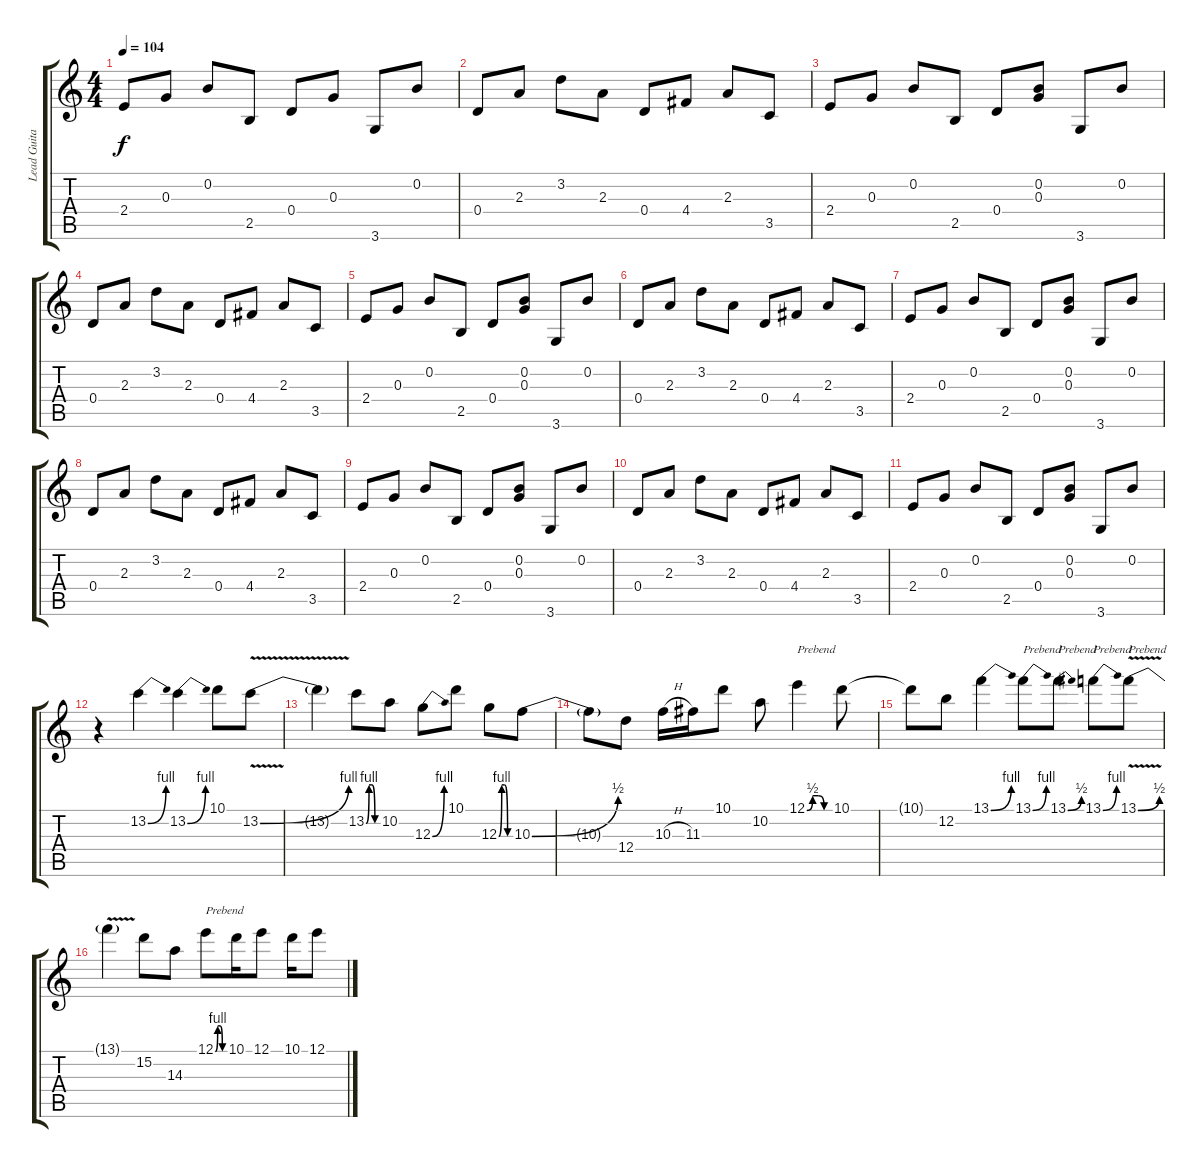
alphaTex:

\track ("Lead Guitar" "Lead Guita") {instrument distortionguitar}
\staff {score tabs}
\tuning (E4 B3 G3 D3 A2 E2) {hide}
\ts (4 4)
\tempo 104
\clef g2
\ks c
2.4.8{dy f} 0.3.8 0.2.8 2.5.8 0.4.8 0.3.8 3.6.8 0.2.8 |
0.4.8 2.3.8 3.2.8 2.3.8 0.4.8 4.4.8 2.3.8 3.5.8 |
2.4.8 0.3.8 0.2.8 2.5.8 0.4.8 (0.2 0.3).8 3.6.8 0.2.8 |
0.4.8 2.3.8 3.2.8 2.3.8 0.4.8 4.4.8 2.3.8 3.5.8 |
2.4.8 0.3.8 0.2.8 2.5.8 0.4.8 (0.2 0.3).8 3.6.8 0.2.8 |
0.4.8 2.3.8 3.2.8 2.3.8 0.4.8 4.4.8 2.3.8 3.5.8 |
2.4.8 0.3.8 0.2.8 2.5.8 0.4.8 (0.2 0.3).8 3.6.8 0.2.8 |
0.4.8 2.3.8 3.2.8 2.3.8 0.4.8 4.4.8 2.3.8 3.5.8 |
2.4.8 0.3.8 0.2.8 2.5.8 0.4.8 (0.2 0.3).8 3.6.8 0.2.8 |
0.4.8 2.3.8 3.2.8 2.3.8 0.4.8 4.4.8 2.3.8 3.5.8 |
2.4.8 0.3.8 0.2.8 2.5.8 0.4.8 (0.2 0.3).8 3.6.8 0.2.8 |
r.4 13.2{be (bend 0 0 60 4)}.4 13.2{be (bend 0 0 60 4)}.4 10.1.8 13.2{be (bend 0 0 60 4) v}.8 |
13.2{t}.4 13.2{be (custom 0 0 15 4 30 4 45 0 60 0)}.8 10.2.8 12.3{be (bend 0 0 60 4)}.8 10.1.8 12.3{be (custom 0 0 15 4 30 4 45 0 60 0)}.8 10.3{be (bend 0 0 60 2)}.8 |
10.3{t}.8 12.4.8 10.3{h}.16 11.3.16 10.1.8 10.2.8 12.1{be (custom 0 0 15 2 30 2 45 0 60 0)}.4{txt "Prebend"} 10.1.8 |
10.1{t}.8 12.2.8 13.1{be (bend 0 0 60 4)}.4 13.1{be (bend 0 0 60 4)}.8{txt "Prebend"} 13.1{be (bend 0 0 60 2)}.8{txt "Prebend"} 13.1{be (bend 0 0 60 4)}.8{txt "Prebend"} 13.1{be (bend 0 0 60 2) v}.8{txt "Prebend"} |
13.1{t}.4 15.2.8 14.3.8 12.1{be (custom 0 0 15 4 30 4 45 0 60 0)}.8{txt "Prebend"} 10.1.16 12.1.8 10.1.16 12.1.8
